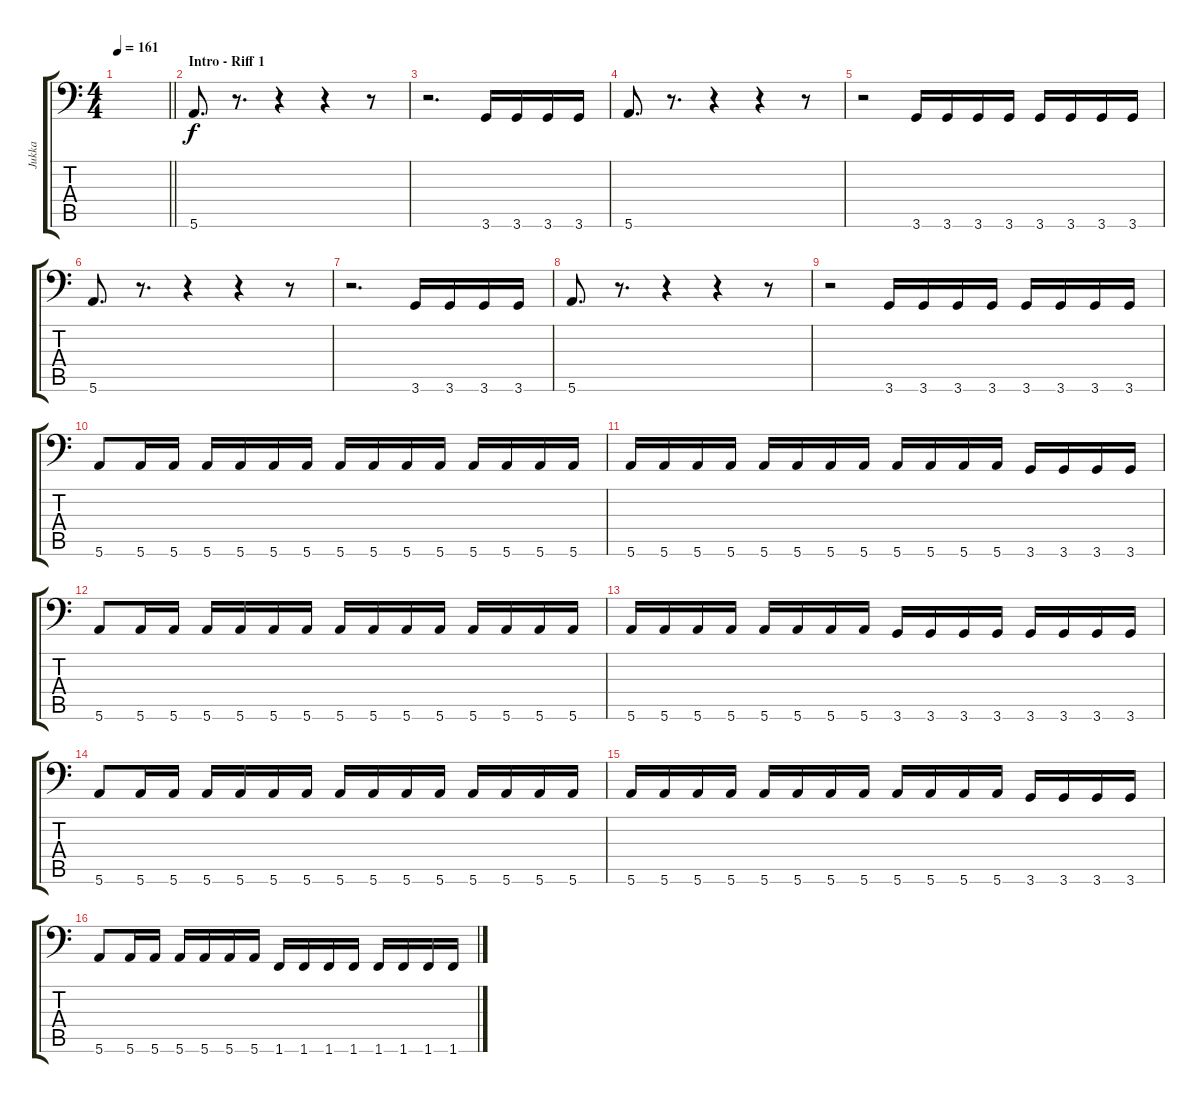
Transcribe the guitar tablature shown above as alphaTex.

\track ("Jukka" "Jukka") {instrument electricbassfinger}
\staff {score tabs}
\tuning (E3 B2 G2 D2 A1 E1) {hide}
\ts (4 4)
\tempo 161
\clef f4
\barLineRight lightlight
\ks c
|
\section ("" "Intro - Riff 1")
5.6.8{d} r.8{d} r.4 r.4 r.8 |
r.2{d} 3.6.16 3.6.16 3.6.16 3.6.16 |
5.6.8{d} r.8{d} r.4 r.4 r.8 |
r.2 3.6.16 3.6.16 3.6.16 3.6.16 3.6.16 3.6.16 3.6.16 3.6.16 |
5.6.8{d} r.8{d} r.4 r.4 r.8 |
r.2{d} 3.6.16 3.6.16 3.6.16 3.6.16 |
5.6.8{d} r.8{d} r.4 r.4 r.8 |
r.2 3.6.16 3.6.16 3.6.16 3.6.16 3.6.16 3.6.16 3.6.16 3.6.16 |
5.6.8 5.6.16 5.6.16 5.6.16 5.6.16 5.6.16 5.6.16 5.6.16 5.6.16 5.6.16 5.6.16 5.6.16 5.6.16 5.6.16 5.6.16 |
5.6.16 5.6.16 5.6.16 5.6.16 5.6.16 5.6.16 5.6.16 5.6.16 5.6.16 5.6.16 5.6.16 5.6.16 3.6.16 3.6.16 3.6.16 3.6.16 |
5.6.8 5.6.16 5.6.16 5.6.16 5.6.16 5.6.16 5.6.16 5.6.16 5.6.16 5.6.16 5.6.16 5.6.16 5.6.16 5.6.16 5.6.16 |
5.6.16 5.6.16 5.6.16 5.6.16 5.6.16 5.6.16 5.6.16 5.6.16 3.6.16 3.6.16 3.6.16 3.6.16 3.6.16 3.6.16 3.6.16 3.6.16 |
5.6.8 5.6.16 5.6.16 5.6.16 5.6.16 5.6.16 5.6.16 5.6.16 5.6.16 5.6.16 5.6.16 5.6.16 5.6.16 5.6.16 5.6.16 |
5.6.16 5.6.16 5.6.16 5.6.16 5.6.16 5.6.16 5.6.16 5.6.16 5.6.16 5.6.16 5.6.16 5.6.16 3.6.16 3.6.16 3.6.16 3.6.16 |
5.6.8 5.6.16 5.6.16 5.6.16 5.6.16 5.6.16 5.6.16 1.6.16 1.6.16 1.6.16 1.6.16 1.6.16 1.6.16 1.6.16 1.6.16
